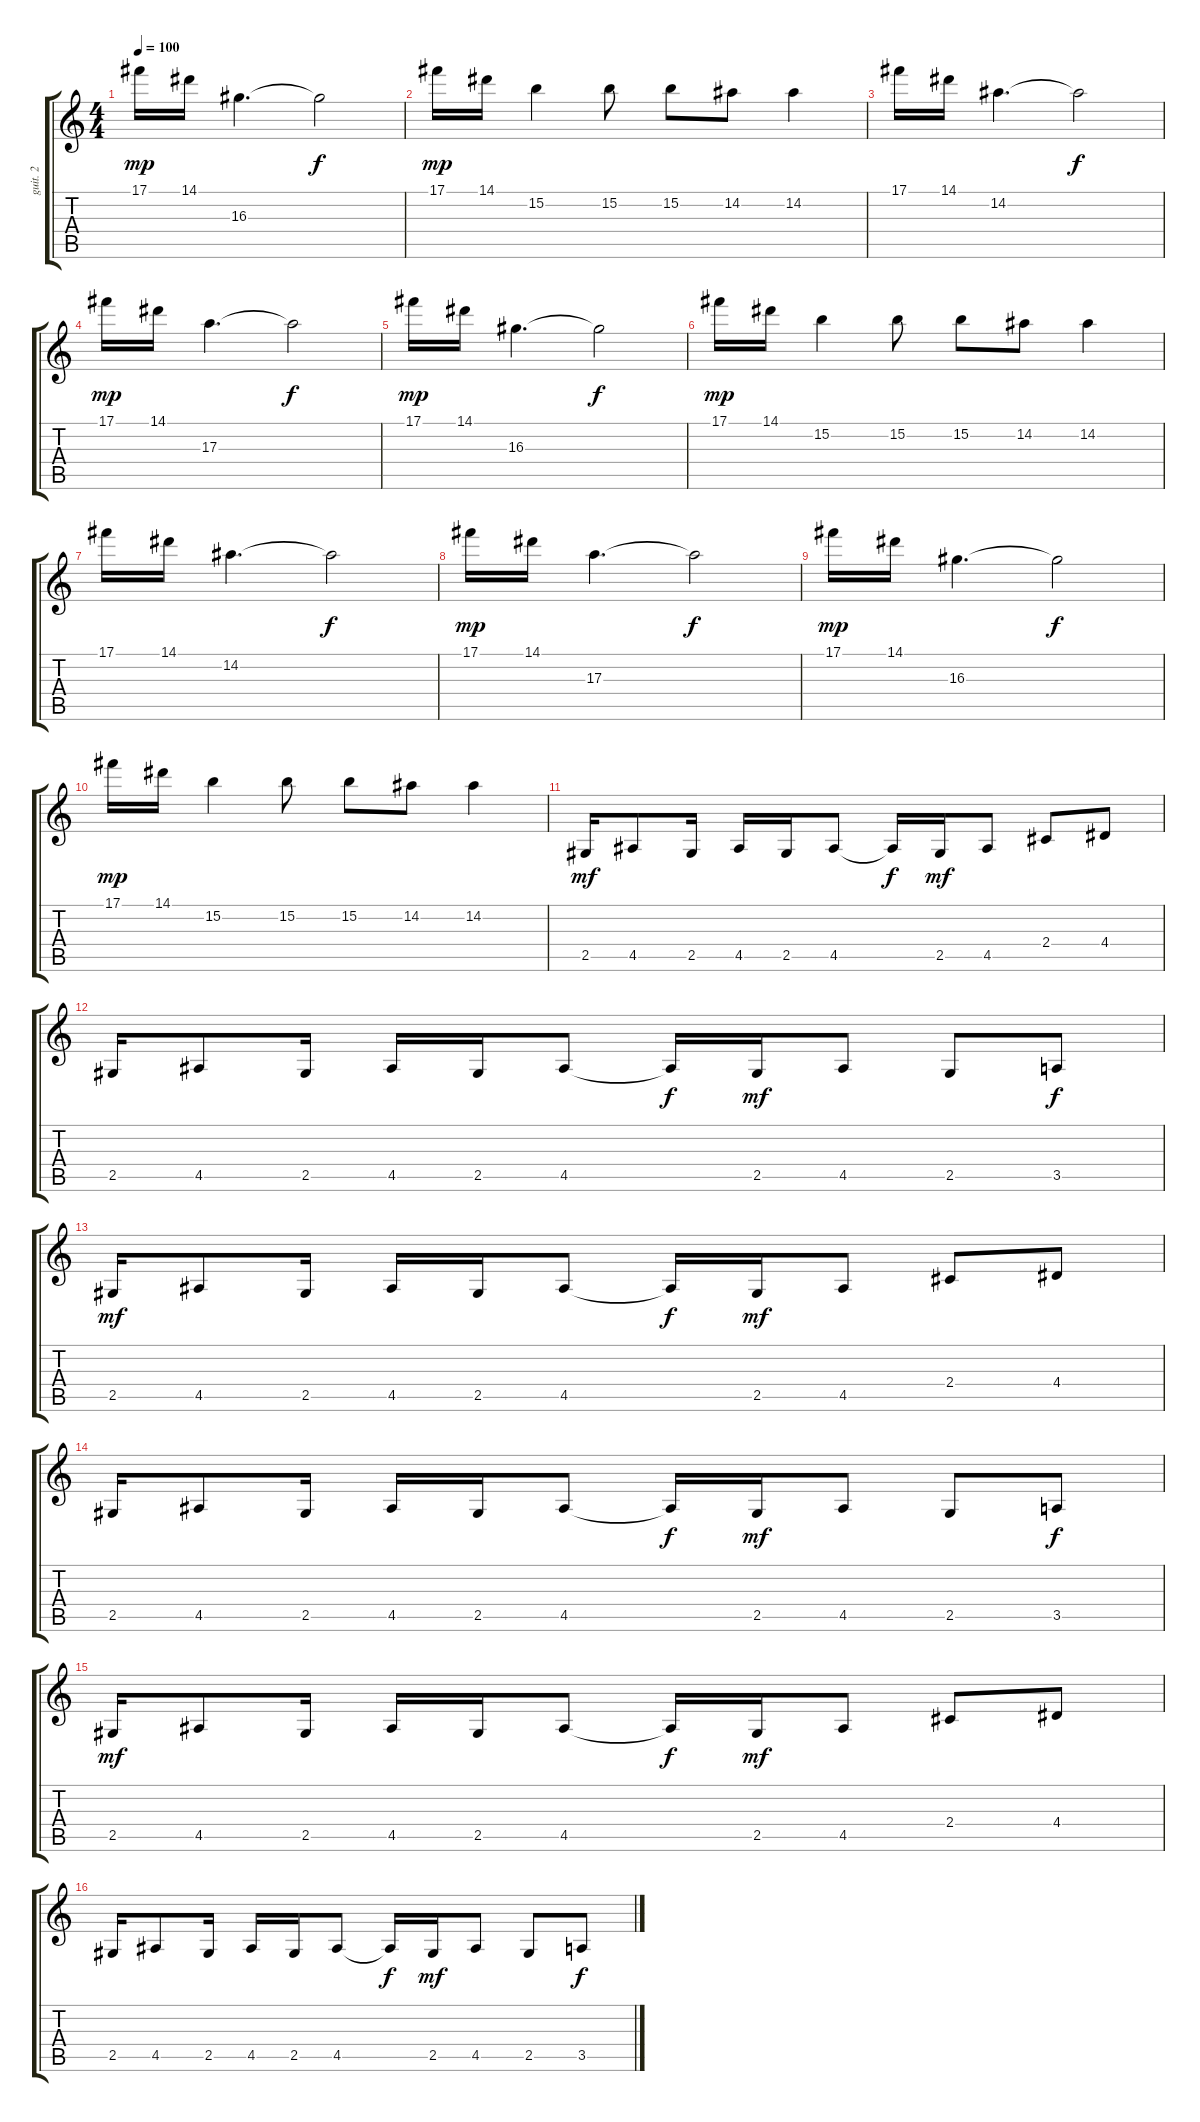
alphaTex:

\track ("guit. 2" "guit. 2") {instrument distortionguitar}
\staff {score tabs}
\tuning (Db4 Ab3 E3 B2 Gb2 Db2) {hide}
\ts (4 4)
\tempo 100
\clef g2
\ks c
17.1.16{dy mp instrument acousticguitarsteel} 14.1.16 16.3.4{d} 16.3{t}.2{dy f} |
17.1.16{dy mp} 14.1.16 15.2.4 15.2.8 15.2.8 14.2.8 14.2.4 |
17.1.16{instrument acousticguitarsteel} 14.1.16 14.2.4{d} 14.2{t}.2{dy f} |
17.1.16{dy mp} 14.1.16 17.3.4{d} 17.3{t}.2{dy f} |
17.1.16{dy mp instrument acousticguitarsteel} 14.1.16 16.3.4{d} 16.3{t}.2{dy f} |
17.1.16{dy mp} 14.1.16 15.2.4 15.2.8 15.2.8 14.2.8 14.2.4 |
17.1.16{instrument acousticguitarsteel} 14.1.16 14.2.4{d} 14.2{t}.2{dy f} |
17.1.16{dy mp} 14.1.16 17.3.4{d} 17.3{t}.2{dy f} |
17.1.16{dy mp instrument acousticguitarsteel} 14.1.16 16.3.4{d} 16.3{t}.2{dy f} |
17.1.16{dy mp} 14.1.16 15.2.4 15.2.8 15.2.8 14.2.8 14.2.4 |
2.5.16{dy mf instrument distortionguitar} 4.5.8 2.5.16 4.5.16 2.5.16 4.5.8 4.5{t}.16{dy f} 2.5.16{dy mf} 4.5.8 2.4.8 4.4.8 |
2.5.16 4.5.8 2.5.16 4.5.16 2.5.16 4.5.8 4.5{t}.16{dy f} 2.5.16{dy mf} 4.5.8 2.5.8 3.5.8{dy f} |
2.5.16{dy mf instrument distortionguitar} 4.5.8 2.5.16 4.5.16 2.5.16 4.5.8 4.5{t}.16{dy f} 2.5.16{dy mf} 4.5.8 2.4.8 4.4.8 |
2.5.16 4.5.8 2.5.16 4.5.16 2.5.16 4.5.8 4.5{t}.16{dy f} 2.5.16{dy mf} 4.5.8 2.5.8 3.5.8{dy f} |
2.5.16{dy mf instrument distortionguitar} 4.5.8 2.5.16 4.5.16 2.5.16 4.5.8 4.5{t}.16{dy f} 2.5.16{dy mf} 4.5.8 2.4.8 4.4.8 |
2.5.16 4.5.8 2.5.16 4.5.16 2.5.16 4.5.8 4.5{t}.16{dy f} 2.5.16{dy mf} 4.5.8 2.5.8 3.5.8{dy f}
